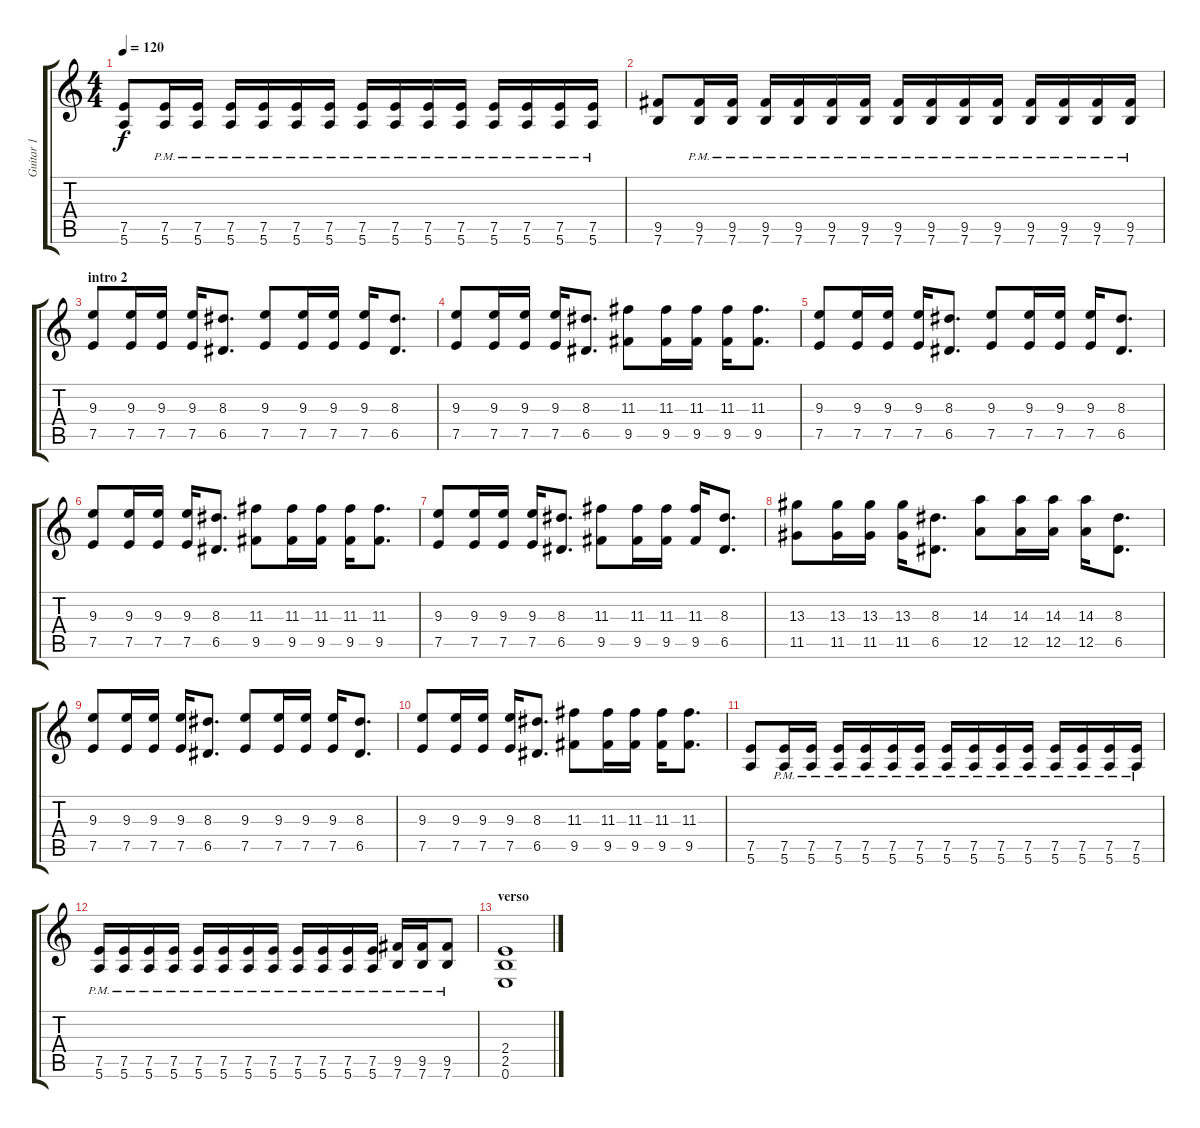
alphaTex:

\track ("Guitar 1" "Guitar 1") {instrument distortionguitar}
\staff {score tabs}
\tuning (E4 B3 G3 D3 A2 E2) {hide}
\ts (4 4)
\tempo 120
\clef g2
\ks c
(7.5 5.6).8{dy f} (7.5{pm} 5.6{pm}).16 (7.5{pm} 5.6{pm}).16 (7.5{pm} 5.6{pm}).16 (7.5{pm} 5.6{pm}).16 (7.5{pm} 5.6{pm}).16 (7.5{pm} 5.6{pm}).16 (7.5{pm} 5.6{pm}).16 (7.5{pm} 5.6{pm}).16 (7.5{pm} 5.6{pm}).16 (7.5{pm} 5.6{pm}).16 (7.5{pm} 5.6{pm}).16 (7.5{pm} 5.6{pm}).16 (7.5{pm} 5.6{pm}).16 (7.5{pm} 5.6{pm}).16 |
(9.5 7.6).8 (9.5{pm} 7.6{pm}).16 (9.5{pm} 7.6{pm}).16 (9.5{pm} 7.6{pm}).16 (9.5{pm} 7.6{pm}).16 (9.5{pm} 7.6{pm}).16 (9.5{pm} 7.6{pm}).16 (9.5{pm} 7.6{pm}).16 (9.5{pm} 7.6{pm}).16 (9.5{pm} 7.6{pm}).16 (9.5{pm} 7.6{pm}).16 (9.5{pm} 7.6{pm}).16 (9.5{pm} 7.6{pm}).16 (9.5{pm} 7.6{pm}).16 (9.5{pm} 7.6{pm}).16 |
\section ("" "intro 2")
(9.3 7.5).8{volume 13} (9.3 7.5).16 (9.3 7.5).16 (9.3 7.5).16 (8.3 6.5).8{d} (9.3 7.5).8 (9.3 7.5).16 (9.3 7.5).16 (9.3 7.5).16 (8.3 6.5).8{d} |
(9.3 7.5).8 (9.3 7.5).16 (9.3 7.5).16 (9.3 7.5).16 (8.3 6.5).8{d} (11.3 9.5).8 (11.3 9.5).16 (11.3 9.5).16 (11.3 9.5).16 (11.3 9.5).8{d} |
(9.3 7.5).8 (9.3 7.5).16 (9.3 7.5).16 (9.3 7.5).16 (8.3 6.5).8{d} (9.3 7.5).8 (9.3 7.5).16 (9.3 7.5).16 (9.3 7.5).16 (8.3 6.5).8{d} |
(9.3 7.5).8 (9.3 7.5).16 (9.3 7.5).16 (9.3 7.5).16 (8.3 6.5).8{d} (11.3 9.5).8 (11.3 9.5).16 (11.3 9.5).16 (11.3 9.5).16 (11.3 9.5).8{d} |
(9.3 7.5).8 (9.3 7.5).16 (9.3 7.5).16 (9.3 7.5).16 (8.3 6.5).8{d} (11.3 9.5).8 (11.3 9.5).16 (11.3 9.5).16 (11.3 9.5).16 (8.3 6.5).8{d} |
(13.3 11.5).8 (13.3 11.5).16 (13.3 11.5).16 (13.3 11.5).16 (8.3 6.5).8{d} (14.3 12.5).8 (14.3 12.5).16 (14.3 12.5).16 (14.3 12.5).16 (8.3 6.5).8{d} |
(9.3 7.5).8 (9.3 7.5).16 (9.3 7.5).16 (9.3 7.5).16 (8.3 6.5).8{d} (9.3 7.5).8 (9.3 7.5).16 (9.3 7.5).16 (9.3 7.5).16 (8.3 6.5).8{d} |
(9.3 7.5).8 (9.3 7.5).16 (9.3 7.5).16 (9.3 7.5).16 (8.3 6.5).8{d} (11.3 9.5).8 (11.3 9.5).16 (11.3 9.5).16 (11.3 9.5).16 (11.3 9.5).8{d} |
(7.5 5.6).8 (7.5{pm} 5.6{pm}).16 (7.5{pm} 5.6{pm}).16 (7.5{pm} 5.6{pm}).16 (7.5{pm} 5.6{pm}).16 (7.5{pm} 5.6{pm}).16 (7.5{pm} 5.6{pm}).16 (7.5{pm} 5.6{pm}).16 (7.5{pm} 5.6{pm}).16 (7.5{pm} 5.6{pm}).16 (7.5{pm} 5.6{pm}).16 (7.5{pm} 5.6{pm}).16 (7.5{pm} 5.6{pm}).16 (7.5{pm} 5.6{pm}).16 (7.5{pm} 5.6{pm}).16 |
(7.5{pm} 5.6{pm}).16 (7.5{pm} 5.6{pm}).16 (7.5{pm} 5.6{pm}).16 (7.5{pm} 5.6{pm}).16 (7.5{pm} 5.6{pm}).16 (7.5{pm} 5.6{pm}).16 (7.5{pm} 5.6{pm}).16 (7.5{pm} 5.6{pm}).16 (7.5{pm} 5.6{pm}).16 (7.5{pm} 5.6{pm}).16 (7.5{pm} 5.6{pm}).16 (7.5{pm} 5.6{pm}).16 (9.5{pm} 7.6{pm}).16 (9.5{pm} 7.6{pm}).16 (9.5{pm} 7.6{pm}).8 |
\section ("" "verso")
(2.4 2.5 0.6).1
